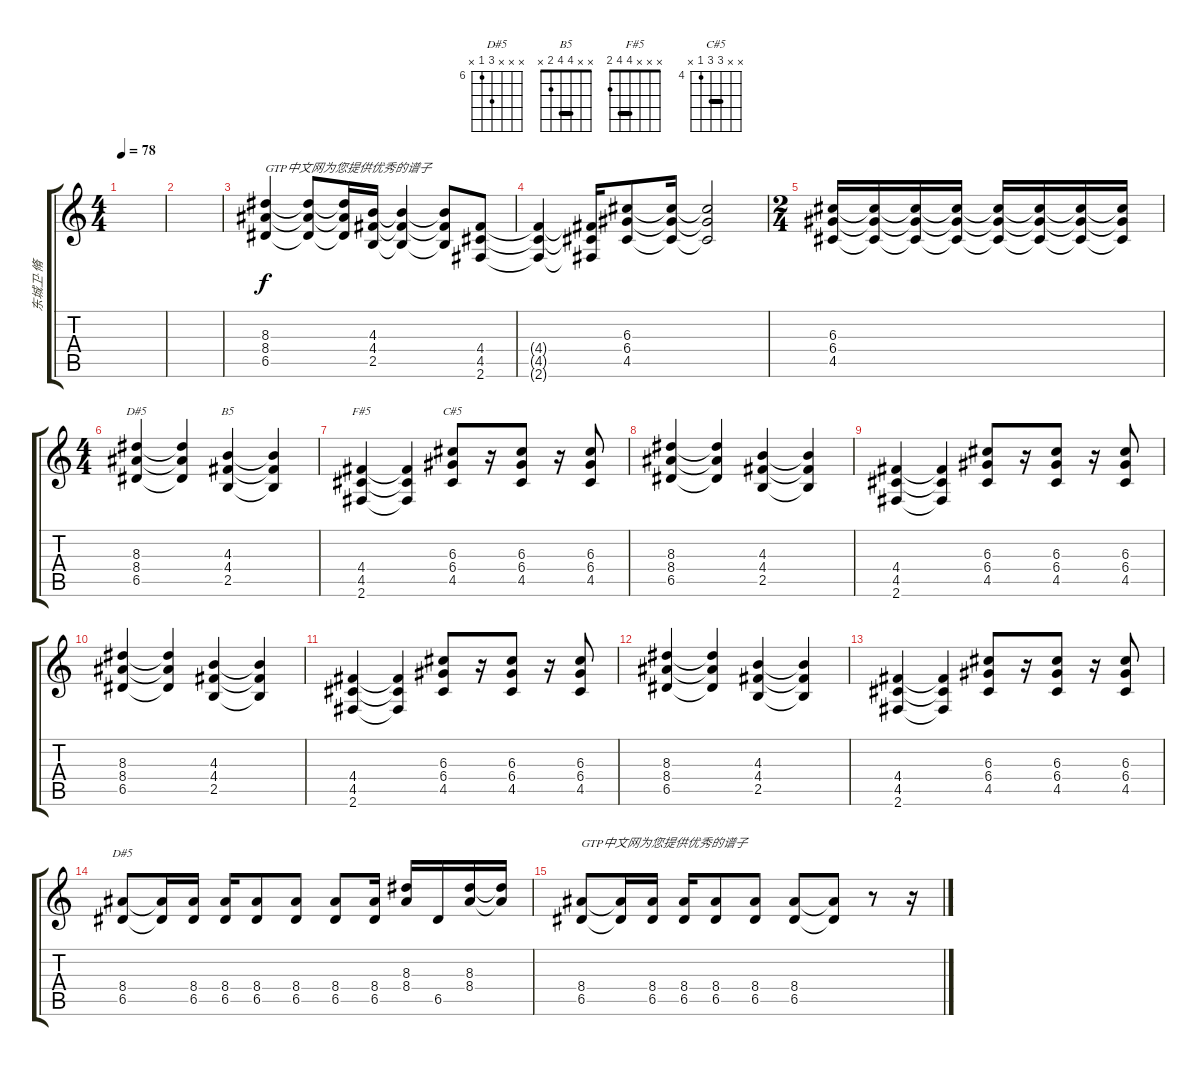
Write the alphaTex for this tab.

\track ("东城卫·脩" "东城卫·脩") {instrument distortionguitar}
\staff {score tabs}
\tuning (E4 B3 G3 D3 A2 E2) {hide}
\chord ("D#5" x x 8 8 6 x) {firstfret 6 barre 8}
\chord ("B5" x x 4 4 2 x) {barre 4}
\chord ("F#5" x x x 4 4 2) {barre 4}
\chord ("C#5" x x 6 6 4 x) {firstfret 4 barre 6}
\chord ("D#5" x x x 8 6 x) {firstfret 6}
\ts (4 4)
\tempo 78
\clef g2
\ks c
|
|
(8.3 8.4 6.5).4{txt "GTP中文网为您提供优秀的谱子" volume 6 instrument electricguitarclean} (8.3{t} 8.4{t} 6.5{t}).8 (8.3{t} 8.4{t} 6.5{t}).16 (4.3 4.4 2.5).16 (4.3{t} 4.4{t} 2.5{t}).4 (4.3{t} 4.4{t} 2.5{t}).8 (4.4 4.5 2.6).8 |
(4.4{t} 4.5{t} 2.6{t}).4 (4.4{t} 4.5{t} 2.6{t}).16 (6.3 6.4 4.5).8 (6.3{t} 6.4{t} 4.5{t}).16 (6.3{t} 6.4{t} 4.5{t}).2 |
\ts (2 4)
(6.3 6.4 4.5).16{volume 1 instrument distortionguitar} (6.3{t} 6.4{t} 4.5{t}).16{volume 2 instrument distortionguitar} (6.3{t} 6.4{t} 4.5{t}).16{volume 3 instrument distortionguitar} (6.3{t} 6.4{t} 4.5{t}).16{volume 4 instrument distortionguitar} (6.3{t} 6.4{t} 4.5{t}).16{volume 5 instrument distortionguitar} (6.3{t} 6.4{t} 4.5{t}).16{volume 6 instrument distortionguitar} (6.3{t} 6.4{t} 4.5{t}).16{volume 7 instrument distortionguitar} (6.3{t} 6.4{t} 4.5{t}).16{volume 8 instrument distortionguitar} |
\ts (4 4)
(8.3 8.4 6.5).4{ch "D#5" instrument distortionguitar} (8.3{t} 8.4{t} 6.5{t}).4 (4.3 4.4 2.5).4{ch "B5"} (4.3{t} 4.4{t} 2.5{t}).4 |
(4.4 4.5 2.6).4{ch "F#5"} (4.4{t} 4.5{t} 2.6{t}).4 (6.3 6.4 4.5).8{ch "C#5"} r.16 (6.3 6.4 4.5).8 r.16 (6.3 6.4 4.5).8 |
(8.3 8.4 6.5).4 (8.3{t} 8.4{t} 6.5{t}).4 (4.3 4.4 2.5).4 (4.3{t} 4.4{t} 2.5{t}).4 |
(4.4 4.5 2.6).4 (4.4{t} 4.5{t} 2.6{t}).4 (6.3 6.4 4.5).8 r.16 (6.3 6.4 4.5).8 r.16 (6.3 6.4 4.5).8 |
(8.3 8.4 6.5).4{instrument distortionguitar} (8.3{t} 8.4{t} 6.5{t}).4 (4.3 4.4 2.5).4 (4.3{t} 4.4{t} 2.5{t}).4 |
(4.4 4.5 2.6).4 (4.4{t} 4.5{t} 2.6{t}).4 (6.3 6.4 4.5).8 r.16 (6.3 6.4 4.5).8 r.16 (6.3 6.4 4.5).8 |
(8.3 8.4 6.5).4 (8.3{t} 8.4{t} 6.5{t}).4 (4.3 4.4 2.5).4 (4.3{t} 4.4{t} 2.5{t}).4 |
(4.4 4.5 2.6).4 (4.4{t} 4.5{t} 2.6{t}).4 (6.3 6.4 4.5).8 r.16 (6.3 6.4 4.5).8 r.16 (6.3 6.4 4.5).8 |
(8.4 6.5).8{ch "D#5"} (8.4{t} 6.5{t}).16 (8.4 6.5).16 (8.4 6.5).16 (8.4 6.5).8 (8.4 6.5).8 (8.4 6.5).8 (8.4 6.5).16 (8.3 8.4).16 6.5.16 (8.3 8.4).16 (8.3{t} 8.4{t}).16 |
(8.4 6.5).8{txt "GTP中文网为您提供优秀的谱子"} (8.4{t} 6.5{t}).16 (8.4 6.5).16 (8.4 6.5).16 (8.4 6.5).8 (8.4 6.5).8 (8.4 6.5).8 (8.4{t} 6.5{t}).8 r.8 r.16
